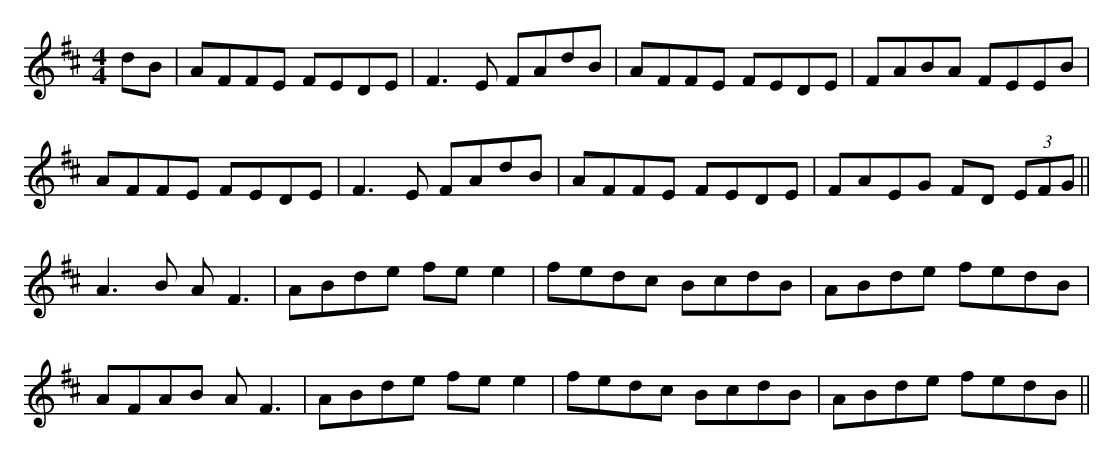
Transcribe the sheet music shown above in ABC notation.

X:1
M:4/4
K:D
dB|AFFE FEDE|F3E FAdB|AFFE FEDE|FABA FEEB|
AFFE FEDE|F3E FAdB|AFFE FEDE|FAEG FD (3EFG||
A3B AF3|ABde fee2|fedc BcdB|ABde fedB|
AFAB AF3|ABde fee2|fedc BcdB|ABde fedB||
